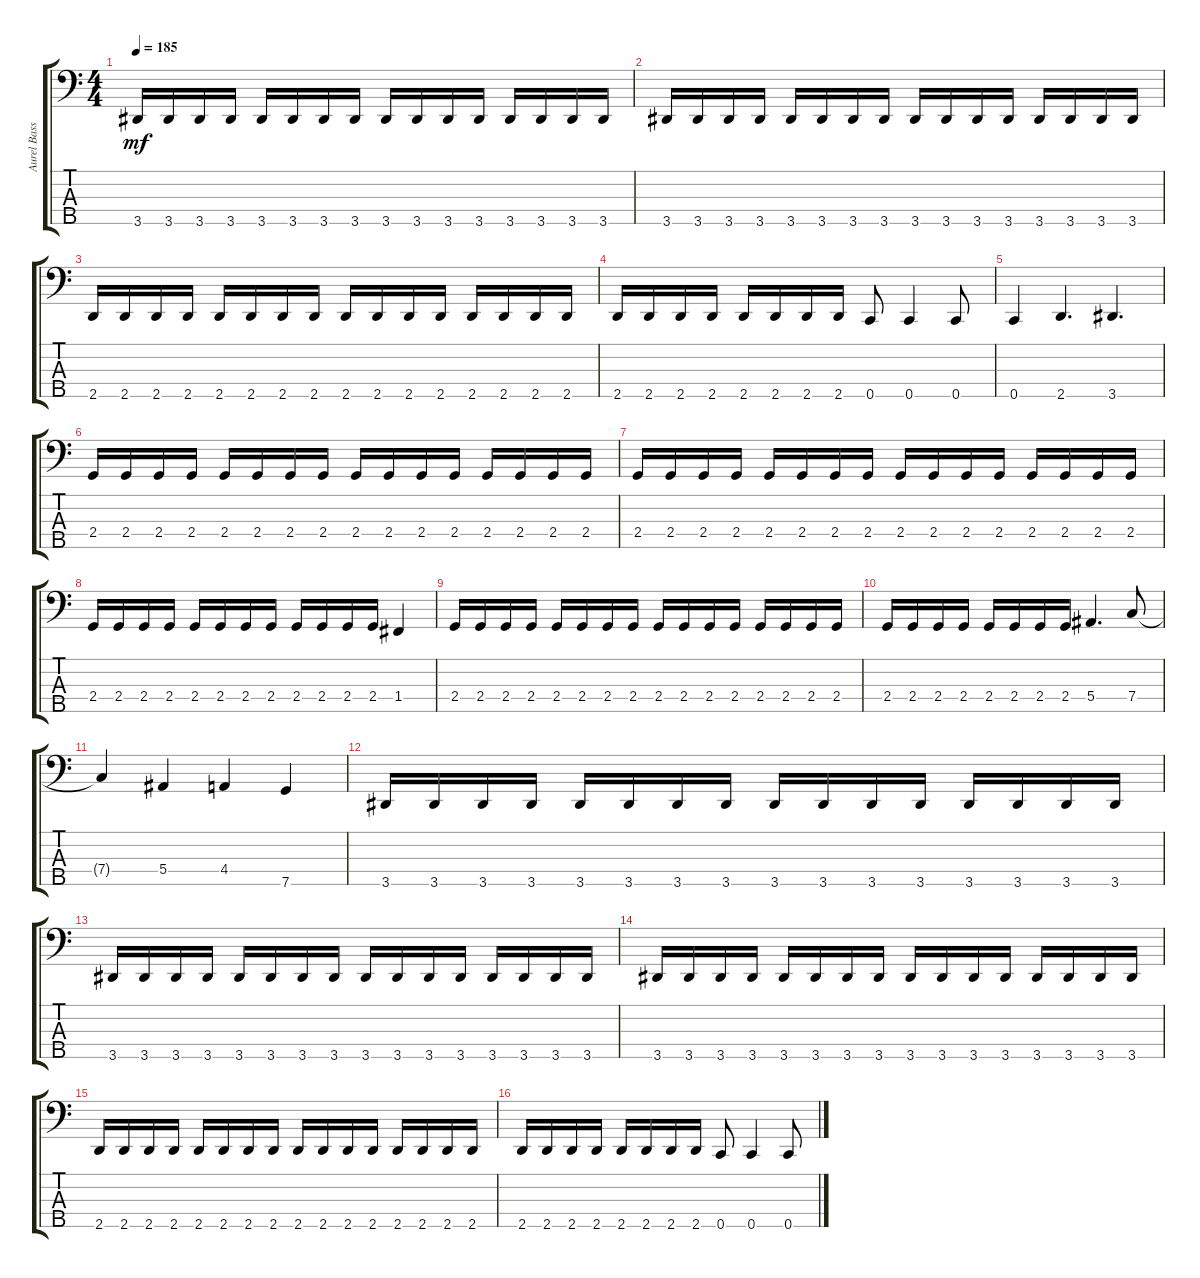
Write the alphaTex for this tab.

\track ("Aurel Bass" "Aurel Bass") {instrument electricbassfinger}
\staff {score tabs}
\tuning (Ab2 Eb2 Bb1 F1 C1) {hide}
\ts (4 4)
\tempo 185
\clef f4
\ks c
3.5.16{dy mf} 3.5.16 3.5.16 3.5.16 3.5.16 3.5.16 3.5.16 3.5.16 3.5.16 3.5.16 3.5.16 3.5.16 3.5.16 3.5.16 3.5.16 3.5.16 |
3.5.16 3.5.16 3.5.16 3.5.16 3.5.16 3.5.16 3.5.16 3.5.16 3.5.16 3.5.16 3.5.16 3.5.16 3.5.16 3.5.16 3.5.16 3.5.16 |
2.5.16 2.5.16 2.5.16 2.5.16 2.5.16 2.5.16 2.5.16 2.5.16 2.5.16 2.5.16 2.5.16 2.5.16 2.5.16 2.5.16 2.5.16 2.5.16 |
2.5.16 2.5.16 2.5.16 2.5.16 2.5.16 2.5.16 2.5.16 2.5.16 0.5.8 0.5.4 0.5.8 |
0.5.4 2.5.4{d} 3.5.4{d} |
2.4.16 2.4.16 2.4.16 2.4.16 2.4.16 2.4.16 2.4.16 2.4.16 2.4.16 2.4.16 2.4.16 2.4.16 2.4.16 2.4.16 2.4.16 2.4.16 |
2.4.16 2.4.16 2.4.16 2.4.16 2.4.16 2.4.16 2.4.16 2.4.16 2.4.16 2.4.16 2.4.16 2.4.16 2.4.16 2.4.16 2.4.16 2.4.16 |
2.4.16 2.4.16 2.4.16 2.4.16 2.4.16 2.4.16 2.4.16 2.4.16 2.4.16 2.4.16 2.4.16 2.4.16 1.4.4 |
2.4.16 2.4.16 2.4.16 2.4.16 2.4.16 2.4.16 2.4.16 2.4.16 2.4.16 2.4.16 2.4.16 2.4.16 2.4.16 2.4.16 2.4.16 2.4.16 |
2.4.16 2.4.16 2.4.16 2.4.16 2.4.16 2.4.16 2.4.16 2.4.16 5.4.4{d} 7.4.8 |
7.4{t}.4 5.4.4 4.4.4 7.5.4 |
3.5.16 3.5.16 3.5.16 3.5.16 3.5.16 3.5.16 3.5.16 3.5.16 3.5.16 3.5.16 3.5.16 3.5.16 3.5.16 3.5.16 3.5.16 3.5.16 |
3.5.16 3.5.16 3.5.16 3.5.16 3.5.16 3.5.16 3.5.16 3.5.16 3.5.16 3.5.16 3.5.16 3.5.16 3.5.16 3.5.16 3.5.16 3.5.16 |
3.5.16 3.5.16 3.5.16 3.5.16 3.5.16 3.5.16 3.5.16 3.5.16 3.5.16 3.5.16 3.5.16 3.5.16 3.5.16 3.5.16 3.5.16 3.5.16 |
2.5.16 2.5.16 2.5.16 2.5.16 2.5.16 2.5.16 2.5.16 2.5.16 2.5.16 2.5.16 2.5.16 2.5.16 2.5.16 2.5.16 2.5.16 2.5.16 |
2.5.16 2.5.16 2.5.16 2.5.16 2.5.16 2.5.16 2.5.16 2.5.16 0.5.8 0.5.4 0.5.8
